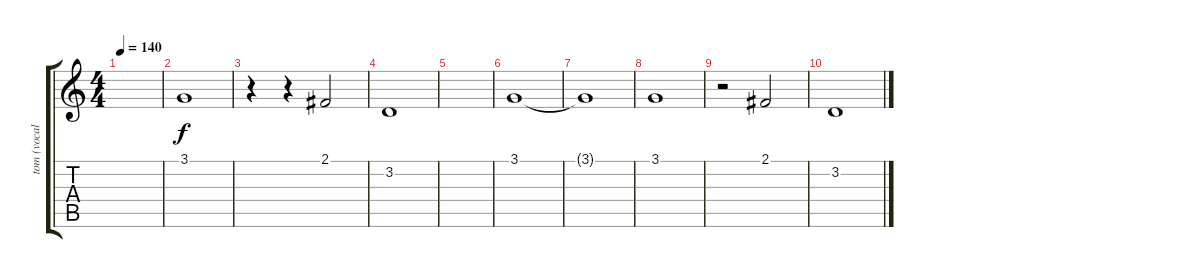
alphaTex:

\track ("tom (vocal)" "tom (vocal") {instrument trumpet}
\staff {score tabs}
\tuning (E4 B3 G3 D3 A2 E2) {hide}
\ts (4 4)
\tempo 140
\clef g2
\ks c
|
3.1.1 |
r.4 r.4 2.1.2 |
3.2.1 |
|
3.1.1 |
3.1{t}.1 |
3.1.1 |
r.2 2.1.2 |
3.2.1
